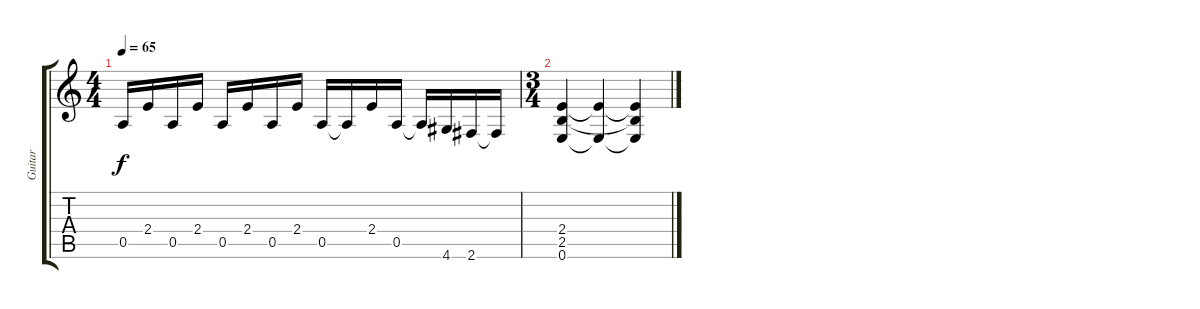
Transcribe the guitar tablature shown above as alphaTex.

\track ("Guitar" "Guitar") {instrument acousticguitarnylon}
\staff {score tabs}
\tuning (E4 B3 G3 D3 A2 E2) {hide}
\ts (4 4)
\tempo 65
\clef g2
\ks c
0.5.16{dy f} 2.4.16 0.5.16 2.4.16 0.5.16 2.4.16 0.5.16 2.4.16 0.5.16 0.5{t}.16 2.4.16 0.5.16 0.5{t}.16 4.6.16 2.6.16 2.6{t}.16 |
\ts (3 4)
(2.4 2.5 0.6).4 (2.4{t} 0.6{t}).4 (2.4{t} 2.5{t} 0.6{t}).4
